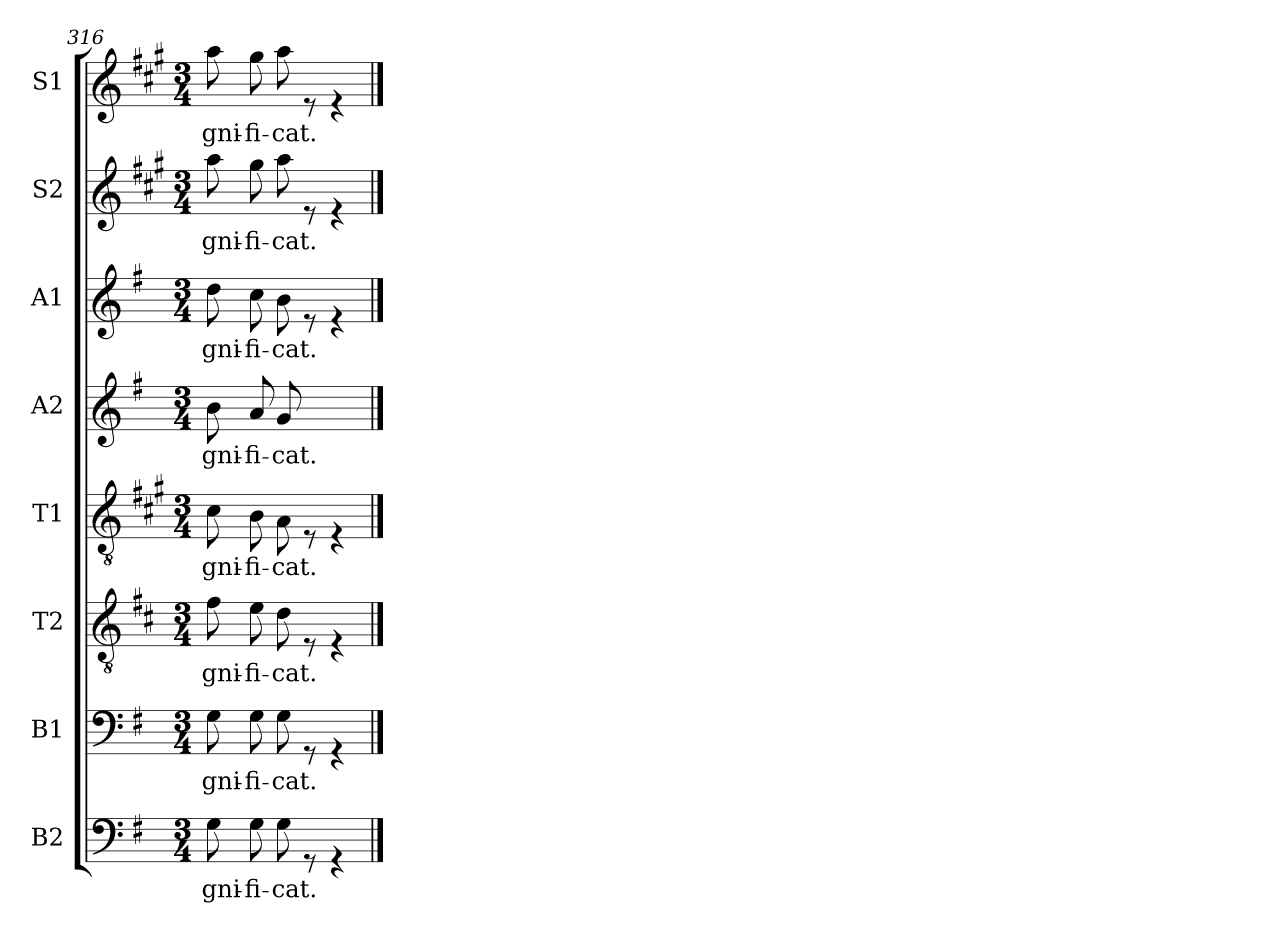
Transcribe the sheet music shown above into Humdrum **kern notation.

**kern	**text	**kern	**text	**kern	**text	**kern	**text	**kern	**text	**kern	**text	**kern	**text	**kern	**text
*part8	*part8	*part7	*part7	*part6	*part6	*part5	*part5	*part4	*part4	*part3	*part3	*part2	*part2	*part1	*part1
*staff8	*staff8	*staff7	*staff7	*staff6	*staff6	*staff5	*staff5	*staff4	*staff4	*staff3	*staff3	*staff2	*staff2	*staff1	*staff1
*I"B2	*	*I"B1	*	*I"T2	*	*I"T1	*	*I"A2	*	*I"A1	*	*I"S2	*	*I"S1	*
*I'B2	*	*I'B1	*	*I'T2	*	*I'T1	*	*I'A2	*	*I'A1	*	*	*	*I'S	*
*clefF4	*	*clefF4	*	*clefGv2	*	*clefGv2	*	*clefG2	*	*clefG2	*	*clefG2	*	*clefG2	*
*	*	*	*	*ITrd4c7	*	*ITrd1c2	*	*	*	*	*	*ITrd1c2	*	*ITrd1c2	*
*k[f#]	*	*k[f#]	*	*k[f#]	*	*k[f#]	*	*k[f#]	*	*k[f#]	*	*k[f#]	*	*k[f#]	*
*M3/4	*	*M3/4	*	*M3/4	*	*M3/4	*	*M3/4	*	*M3/4	*	*M3/4	*	*M3/4	*
=316	=316	=316	=316	=316	=316	=316	=316	=316	=316	=316	=316	=316	=316	=316	=316
8G\	-gni-	8G\	-gni-	8B\	-gni-	8B\	-gni-	8b\	-gni-	8dd\	-gni-	8gg\	-gni-	8gg\	-gni-
8G\	-fi-	8G\	-fi-	8A\	-fi-	8A\	-fi-	8a/	-fi-	8cc\	-fi-	8ff#\	-fi-	8ff#\	-fi-
8G\	-cat.	8G\	-cat.	8G\	-cat.	8G\	-cat.	8g/	-cat.	8b\	-cat.	8gg\	-cat.	8gg\	-cat.
8rGG	.	8rGG	.	8rE	.	8rE	.	4.ryy	.	8re	.	8re	.	8re	.
4rGG	.	4rGG	.	4rE	.	4rE	.	.	.	4re	.	4re	.	4re	.
==	==	==	==	==	==	==	==	==	==	==	==	==	==	==	==
*-	*-	*-	*-	*-	*-	*-	*-	*-	*-	*-	*-	*-	*-	*-	*-
